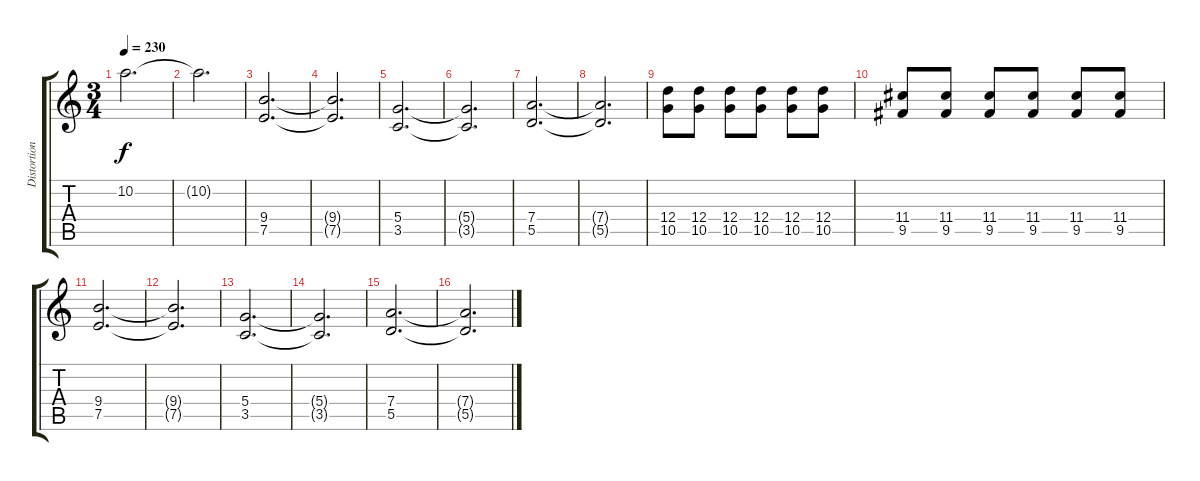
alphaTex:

\track ("Distortion 1" "Distortion") {instrument distortionguitar}
\staff {score tabs}
\tuning (E4 B3 G3 D3 A2 E2) {hide}
\ts (3 4)
\tempo 230
\clef g2
\ks c
10.2.2{d dy f} |
10.2{t}.2{d} |
(9.4 7.5).2{d} |
(9.4{t} 7.5{t}).2{d} |
(5.4 3.5).2{d} |
(5.4{t} 3.5{t}).2{d} |
(7.4 5.5).2{d} |
(7.4{t} 5.5{t}).2{d} |
(12.4 10.5).8 (12.4 10.5).8 (12.4 10.5).8 (12.4 10.5).8 (12.4 10.5).8 (12.4 10.5).8 |
(11.4 9.5).8 (11.4 9.5).8 (11.4 9.5).8 (11.4 9.5).8 (11.4 9.5).8 (11.4 9.5).8 |
(9.4 7.5).2{d} |
(9.4{t} 7.5{t}).2{d} |
(5.4 3.5).2{d} |
(5.4{t} 3.5{t}).2{d} |
(7.4 5.5).2{d} |
(7.4{t} 5.5{t}).2{d}
